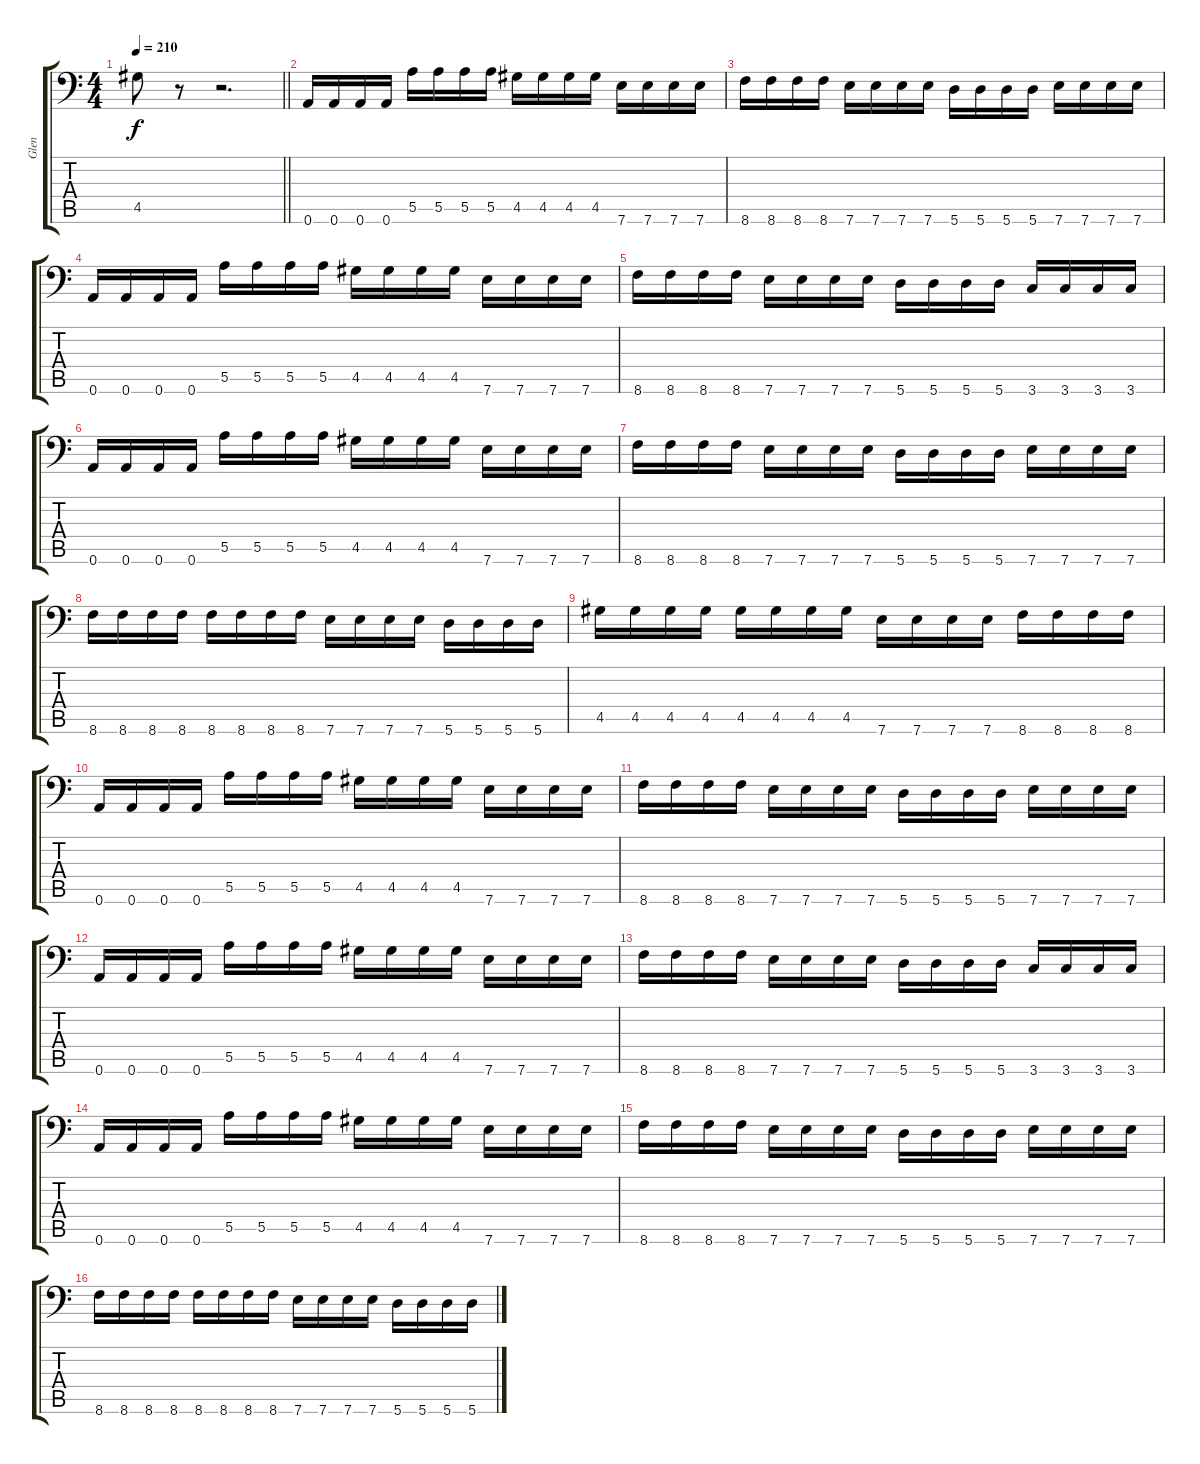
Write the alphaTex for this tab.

\track ("Glen" "Glen") {instrument distortionguitar}
\staff {score tabs}
\tuning (B3 Gb3 D3 A2 E2 A1) {hide}
\ts (4 4)
\tempo 210
\clef f4
\barLineRight lightlight
\ks c
4.5.8{dy f} r.8 r.2{d} |
\section ("" "")
0.6.16 0.6.16 0.6.16 0.6.16 5.5.16 5.5.16 5.5.16 5.5.16 4.5.16 4.5.16 4.5.16 4.5.16 7.6.16 7.6.16 7.6.16 7.6.16 |
8.6.16 8.6.16 8.6.16 8.6.16 7.6.16 7.6.16 7.6.16 7.6.16 5.6.16 5.6.16 5.6.16 5.6.16 7.6.16 7.6.16 7.6.16 7.6.16 |
0.6.16 0.6.16 0.6.16 0.6.16 5.5.16 5.5.16 5.5.16 5.5.16 4.5.16 4.5.16 4.5.16 4.5.16 7.6.16 7.6.16 7.6.16 7.6.16 |
8.6.16 8.6.16 8.6.16 8.6.16 7.6.16 7.6.16 7.6.16 7.6.16 5.6.16 5.6.16 5.6.16 5.6.16 3.6.16 3.6.16 3.6.16 3.6.16 |
0.6.16 0.6.16 0.6.16 0.6.16 5.5.16 5.5.16 5.5.16 5.5.16 4.5.16 4.5.16 4.5.16 4.5.16 7.6.16 7.6.16 7.6.16 7.6.16 |
8.6.16 8.6.16 8.6.16 8.6.16 7.6.16 7.6.16 7.6.16 7.6.16 5.6.16 5.6.16 5.6.16 5.6.16 7.6.16 7.6.16 7.6.16 7.6.16 |
8.6.16 8.6.16 8.6.16 8.6.16 8.6.16 8.6.16 8.6.16 8.6.16 7.6.16 7.6.16 7.6.16 7.6.16 5.6.16 5.6.16 5.6.16 5.6.16 |
4.5.16 4.5.16 4.5.16 4.5.16 4.5.16 4.5.16 4.5.16 4.5.16 7.6.16 7.6.16 7.6.16 7.6.16 8.6.16 8.6.16 8.6.16 8.6.16 |
0.6.16 0.6.16 0.6.16 0.6.16 5.5.16 5.5.16 5.5.16 5.5.16 4.5.16 4.5.16 4.5.16 4.5.16 7.6.16 7.6.16 7.6.16 7.6.16 |
8.6.16 8.6.16 8.6.16 8.6.16 7.6.16 7.6.16 7.6.16 7.6.16 5.6.16 5.6.16 5.6.16 5.6.16 7.6.16 7.6.16 7.6.16 7.6.16 |
0.6.16 0.6.16 0.6.16 0.6.16 5.5.16 5.5.16 5.5.16 5.5.16 4.5.16 4.5.16 4.5.16 4.5.16 7.6.16 7.6.16 7.6.16 7.6.16 |
8.6.16 8.6.16 8.6.16 8.6.16 7.6.16 7.6.16 7.6.16 7.6.16 5.6.16 5.6.16 5.6.16 5.6.16 3.6.16 3.6.16 3.6.16 3.6.16 |
0.6.16 0.6.16 0.6.16 0.6.16 5.5.16 5.5.16 5.5.16 5.5.16 4.5.16 4.5.16 4.5.16 4.5.16 7.6.16 7.6.16 7.6.16 7.6.16 |
8.6.16 8.6.16 8.6.16 8.6.16 7.6.16 7.6.16 7.6.16 7.6.16 5.6.16 5.6.16 5.6.16 5.6.16 7.6.16 7.6.16 7.6.16 7.6.16 |
8.6.16 8.6.16 8.6.16 8.6.16 8.6.16 8.6.16 8.6.16 8.6.16 7.6.16 7.6.16 7.6.16 7.6.16 5.6.16 5.6.16 5.6.16 5.6.16
